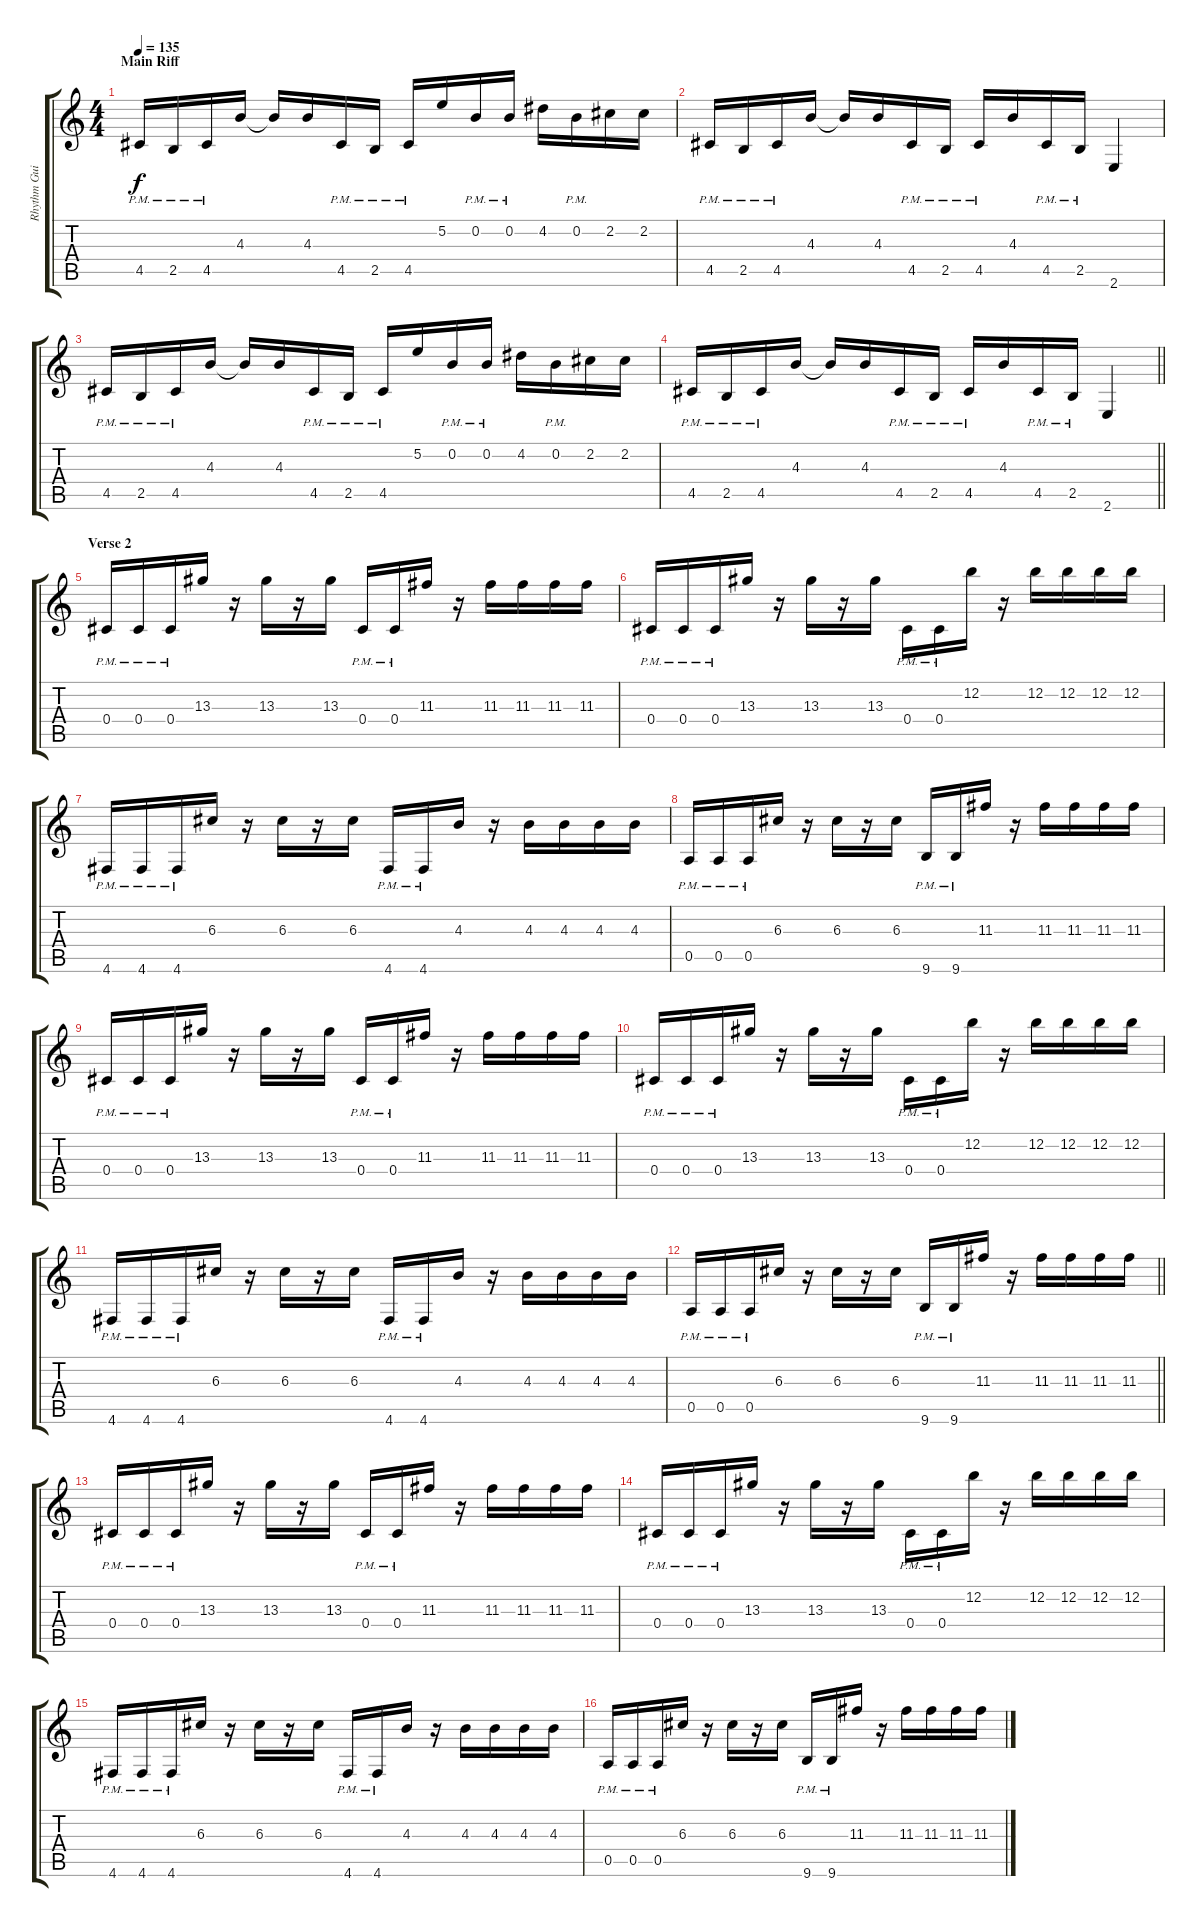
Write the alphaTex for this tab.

\track ("Rhythm Guitar 1" "Rhythm Gui") {instrument distortionguitar}
\staff {score tabs}
\tuning (E4 B3 G3 Db3 A2 D2) {hide}
\ts (4 4)
\section ("" "Main Riff")
\tempo 135
\clef g2
\ks c
4.5{pm}.16{dy f} 2.5{pm}.16 4.5{pm}.16 4.3.16 4.3{t}.16 4.3.16 4.5{pm}.16 2.5{pm}.16 4.5{pm}.16 5.2.16 0.2{pm}.16 0.2{pm}.16 4.2.16 0.2{pm}.16 2.2.16 2.2.16 |
4.5{pm}.16 2.5{pm}.16 4.5{pm}.16 4.3.16 4.3{t}.16 4.3.16 4.5{pm}.16 2.5{pm}.16 4.5{pm}.16 4.3.16 4.5{pm}.16 2.5{pm}.16 2.6.4 |
4.5{pm}.16 2.5{pm}.16 4.5{pm}.16 4.3.16 4.3{t}.16 4.3.16 4.5{pm}.16 2.5{pm}.16 4.5{pm}.16 5.2.16 0.2{pm}.16 0.2{pm}.16 4.2.16 0.2{pm}.16 2.2.16 2.2.16 |
\barLineRight lightlight
4.5{pm}.16 2.5{pm}.16 4.5{pm}.16 4.3.16 4.3{t}.16 4.3.16 4.5{pm}.16 2.5{pm}.16 4.5{pm}.16 4.3.16 4.5{pm}.16 2.5{pm}.16 2.6.4 |
\section ("" "Verse 2")
0.4{pm}.16 0.4{pm}.16 0.4{pm}.16 13.3.16 r.16 13.3.16 r.16 13.3.16 0.4{pm}.16 0.4{pm}.16 11.3.16 r.16 11.3.16 11.3.16 11.3.16 11.3.16 |
0.4{pm}.16 0.4{pm}.16 0.4{pm}.16 13.3.16 r.16 13.3.16 r.16 13.3.16 0.4{pm}.16 0.4{pm}.16 12.2.16 r.16 12.2.16 12.2.16 12.2.16 12.2.16 |
4.6{pm}.16 4.6{pm}.16 4.6{pm}.16 6.3.16 r.16 6.3.16 r.16 6.3.16 4.6{pm}.16 4.6{pm}.16 4.3.16 r.16 4.3.16 4.3.16 4.3.16 4.3.16 |
0.5{pm}.16 0.5{pm}.16 0.5{pm}.16 6.3.16 r.16 6.3.16 r.16 6.3.16 9.6{pm}.16 9.6{pm}.16 11.3.16 r.16 11.3.16 11.3.16 11.3.16 11.3.16 |
0.4{pm}.16 0.4{pm}.16 0.4{pm}.16 13.3.16 r.16 13.3.16 r.16 13.3.16 0.4{pm}.16 0.4{pm}.16 11.3.16 r.16 11.3.16 11.3.16 11.3.16 11.3.16 |
0.4{pm}.16 0.4{pm}.16 0.4{pm}.16 13.3.16 r.16 13.3.16 r.16 13.3.16 0.4{pm}.16 0.4{pm}.16 12.2.16 r.16 12.2.16 12.2.16 12.2.16 12.2.16 |
4.6{pm}.16 4.6{pm}.16 4.6{pm}.16 6.3.16 r.16 6.3.16 r.16 6.3.16 4.6{pm}.16 4.6{pm}.16 4.3.16 r.16 4.3.16 4.3.16 4.3.16 4.3.16 |
\barLineRight lightlight
0.5{pm}.16 0.5{pm}.16 0.5{pm}.16 6.3.16 r.16 6.3.16 r.16 6.3.16 9.6{pm}.16 9.6{pm}.16 11.3.16 r.16 11.3.16 11.3.16 11.3.16 11.3.16 |
\section ("" "")
0.4{pm}.16 0.4{pm}.16 0.4{pm}.16 13.3.16 r.16 13.3.16 r.16 13.3.16 0.4{pm}.16 0.4{pm}.16 11.3.16 r.16 11.3.16 11.3.16 11.3.16 11.3.16 |
0.4{pm}.16 0.4{pm}.16 0.4{pm}.16 13.3.16 r.16 13.3.16 r.16 13.3.16 0.4{pm}.16 0.4{pm}.16 12.2.16 r.16 12.2.16 12.2.16 12.2.16 12.2.16 |
4.6{pm}.16 4.6{pm}.16 4.6{pm}.16 6.3.16 r.16 6.3.16 r.16 6.3.16 4.6{pm}.16 4.6{pm}.16 4.3.16 r.16 4.3.16 4.3.16 4.3.16 4.3.16 |
0.5{pm}.16 0.5{pm}.16 0.5{pm}.16 6.3.16 r.16 6.3.16 r.16 6.3.16 9.6{pm}.16 9.6{pm}.16 11.3.16 r.16 11.3.16 11.3.16 11.3.16 11.3.16
